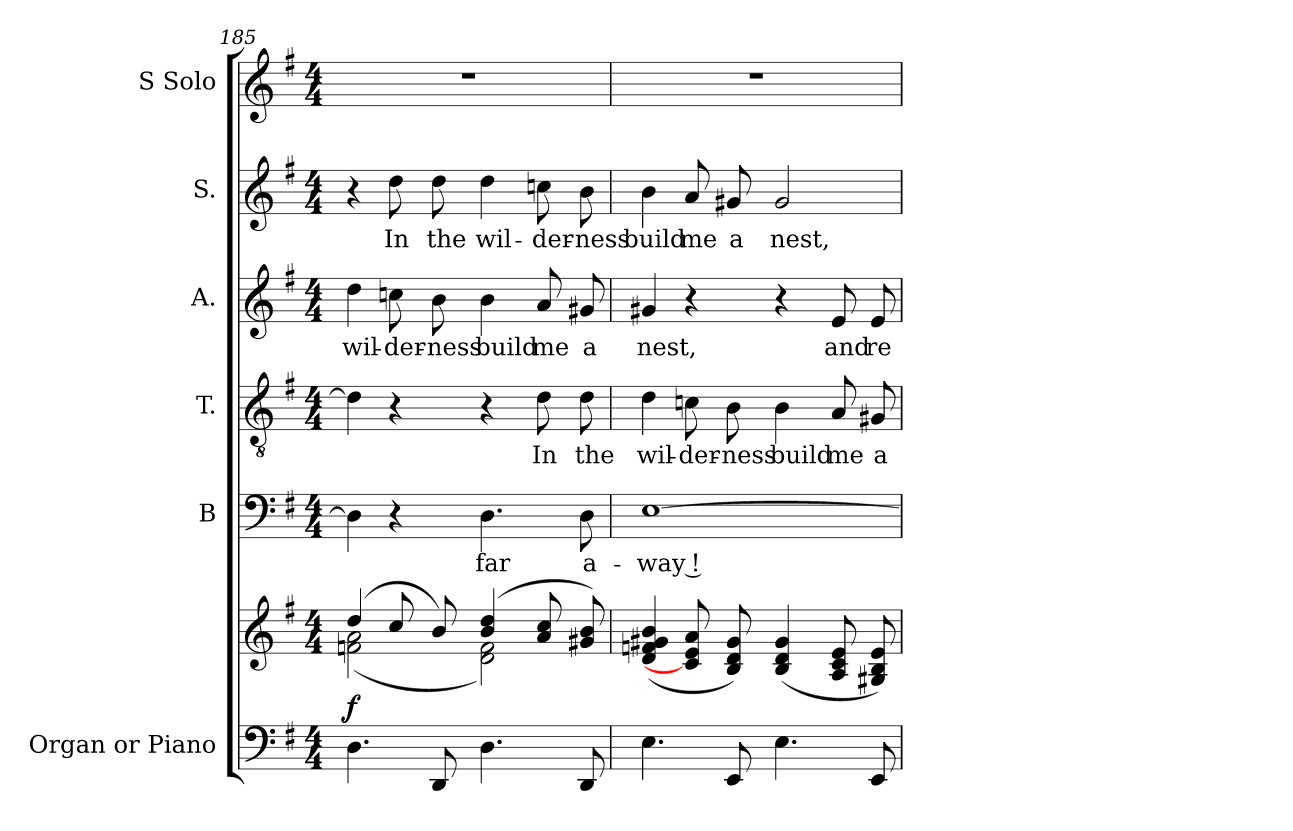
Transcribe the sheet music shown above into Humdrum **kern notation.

**kern	**kern	**dynam	**kern	**text	**kern	**text	**kern	**text	**kern	**text	**kern
*part6	*part6	*part6	*part5	*part5	*part4	*part4	*part3	*part3	*part2	*part2	*part1
*staff7	*staff6	*staff6/7	*staff5	*staff5	*staff4	*staff4	*staff3	*staff3	*staff2	*staff2	*staff1
*I"Organ or  Piano	*	*	*I"B	*	*I"T.	*	*I"A.	*	*I"S.	*	*I"S    Solo
*	*	*	*I'B.	*	*I'T.	*	*I'A.	*	*I'S.	*	*I'S.
!!LO:LB:g=z
*clefF4	*clefG2	*	*clefF4	*	*clefGv2	*	*clefG2	*	*clefG2	*	*clefG2
*	*	*	*	*	*ITrd7c12	*	*	*	*	*	*
*k[f#]	*k[f#]	*	*k[f#]	*	*k[f#]	*	*k[f#]	*	*k[f#]	*	*k[f#]
*G:	*G:	*	*G:	*	*G:	*	*G:	*	*G:	*	*G:
*M4/4	*M4/4	*	*M4/4	*	*M4/4	*	*M4/4	*	*M4/4	*	*M4/4
=185	=185	=185	=185	=185	=185	=185	=185	=185	=185	=185	=185
*	*^	*	*	*	*	*	*	*	*	*	*
!	!	!	!LO:DY:a=2	!	!	!	!	!	!	!	!	!
4.D\	(4dd/	(2fn\ 2a\	f	4D\]	.	4D\]	.	4dd\	wil-	4r	.	1r
.	8cc/	.	.	4r	.	4r	.	8ccn\	-der-	8dd\	In	.
8DD/	8b/)	.	.	.	.	.	.	8b\	-ness	8dd\	the	.
4.D\	(4b/ 4dd/	2d\ 2f\)	.	4.D\	far	4r	.	4b\	build	4dd\	wil-	.
.	8a/ 8cc/	.	.	.	.	8D\	In	8a/	me	8ccn\	-der-	.
8DD/	8g#X/ 8b/)	.	.	8D\	a-	8D\	the	8g#X/	a	8b\	-ness	.
*	*v	*v	*	*	*	*	*	*	*	*	*	*
=186	=186	=186	=186	=186	=186	=186	=186	=186	=186	=186	=186
4.E\	(4d/ 4fn/ 4g#X/ 4b/	.	[1E	-way !	4D\	wil-	4g#X/	nest,	4b\	build	1r
.	8c/] 8e/ 8a/	.	.	.	8Cn\	-der-	4r	.	8a/	me	.
8EE/	8B/ 8d/ 8g#/)	.	.	.	8BB\	-ness	.	.	8g#X/	a	.
4.E\	(4B/ 4d/ 4g#/	.	.	.	4BB\	build	4r	.	2g#/	nest,	.
.	8A/ 8c/ 8e/	.	.	.	8AA/	me	8e/	and	.	.	.
8EE/	8G#X/ 8B/ 8e/)	.	.	.	8GG#X/	a	8e/	re-	.	.	.
=	=	=	=	=	=	=	=	=	=	=	=
*-	*-	*-	*-	*-	*-	*-	*-	*-	*-	*-	*-
